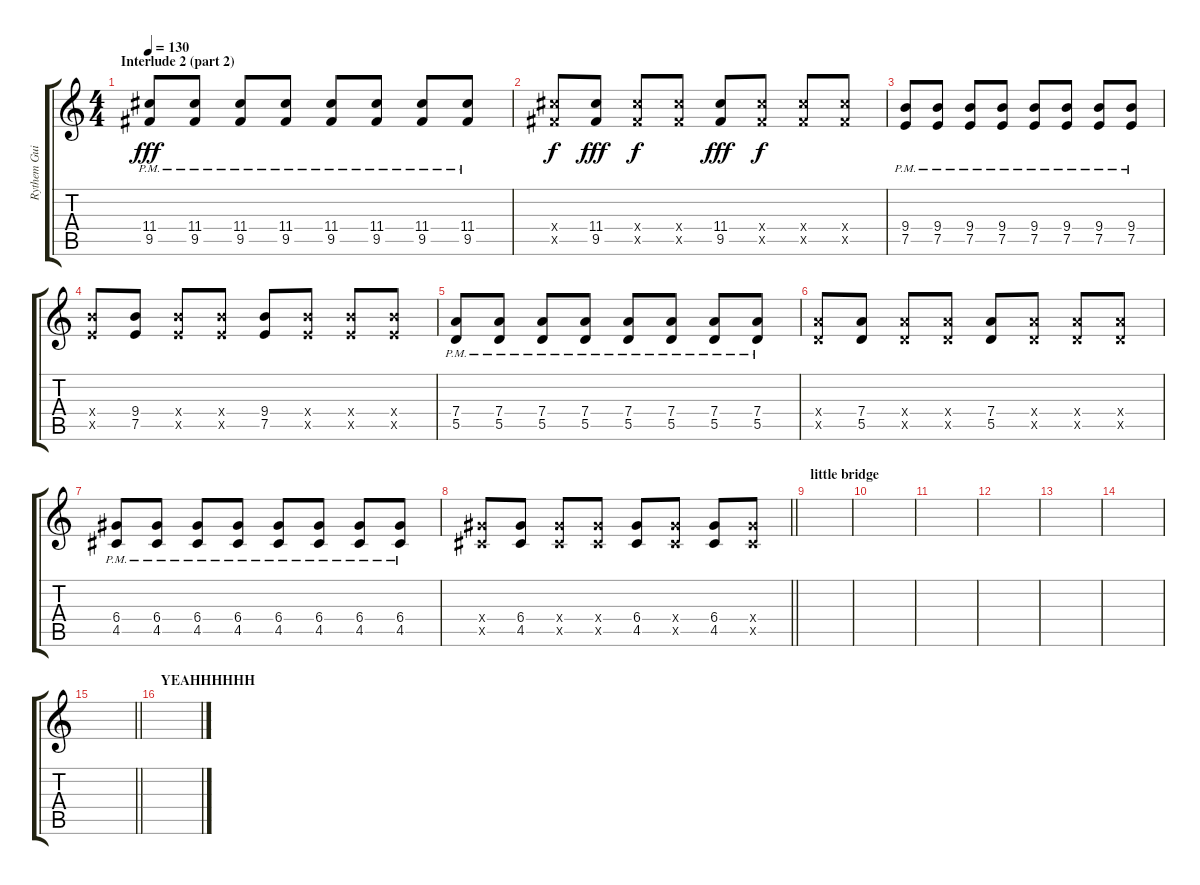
\track ("Rythem Guitar" "Rythem Gui") {instrument distortionguitar}
\staff {score tabs}
\tuning (E4 B3 G3 D3 A2 E2) {hide}
\ts (4 4)
\section ("" "Interlude 2 (part 2)")
\tempo 130
\clef g2
\ks c
(11.4{pm} 9.5{pm}).8{dy fff} (11.4{pm} 9.5{pm}).8 (11.4{pm} 9.5{pm}).8 (11.4{pm} 9.5{pm}).8 (11.4{pm} 9.5{pm}).8 (11.4{pm} 9.5{pm}).8 (11.4{pm} 9.5{pm}).8 (11.4{pm} 9.5{pm}).8 |
(11.4{x} 9.5{x}).8{dy f} (11.4 9.5).8{dy fff} (11.4{x} 9.5{x}).8{dy f} (11.4{x} 9.5{x}).8 (11.4 9.5).8{dy fff} (11.4{x} 9.5{x}).8{dy f} (11.4{x} 9.5{x}).8 (11.4{x} 9.5{x}).8 |
(9.4{pm} 7.5{pm}).8 (9.4{pm} 7.5{pm}).8 (9.4{pm} 7.5{pm}).8 (9.4{pm} 7.5{pm}).8 (9.4{pm} 7.5{pm}).8 (9.4{pm} 7.5{pm}).8 (9.4{pm} 7.5{pm}).8 (9.4{pm} 7.5{pm}).8 |
(9.4{x} 7.5{x}).8 (9.4 7.5).8 (9.4{x} 7.5{x}).8 (9.4{x} 7.5{x}).8 (9.4 7.5).8 (9.4{x} 7.5{x}).8 (9.4{x} 7.5{x}).8 (9.4{x} 7.5{x}).8 |
(7.4{pm} 5.5{pm}).8 (7.4{pm} 5.5{pm}).8 (7.4{pm} 5.5{pm}).8 (7.4{pm} 5.5{pm}).8 (7.4{pm} 5.5{pm}).8 (7.4{pm} 5.5{pm}).8 (7.4{pm} 5.5{pm}).8 (7.4{pm} 5.5{pm}).8 |
(7.4{x} 5.5{x}).8 (7.4 5.5).8 (7.4{x} 5.5{x}).8 (7.4{x} 5.5{x}).8 (7.4 5.5).8 (7.4{x} 5.5{x}).8 (7.4{x} 5.5{x}).8 (7.4{x} 5.5{x}).8 |
(6.4{pm} 4.5{pm}).8 (6.4{pm} 4.5{pm}).8 (6.4{pm} 4.5{pm}).8 (6.4{pm} 4.5{pm}).8 (6.4{pm} 4.5{pm}).8 (6.4{pm} 4.5{pm}).8 (6.4{pm} 4.5{pm}).8 (6.4{pm} 4.5{pm}).8 |
\barLineRight lightlight
(6.4{x} 4.5{x}).8 (6.4 4.5).8 (6.4{x} 4.5{x}).8 (6.4{x} 4.5{x}).8 (6.4 4.5).8 (6.4{x} 4.5{x}).8 (6.4 4.5).8 (6.4{x} 4.5{x}).8 |
\section ("" "little bridge ")
|
|
|
|
|
|
\barLineRight lightlight
|
\section ("" "YEAHHHHHH")
